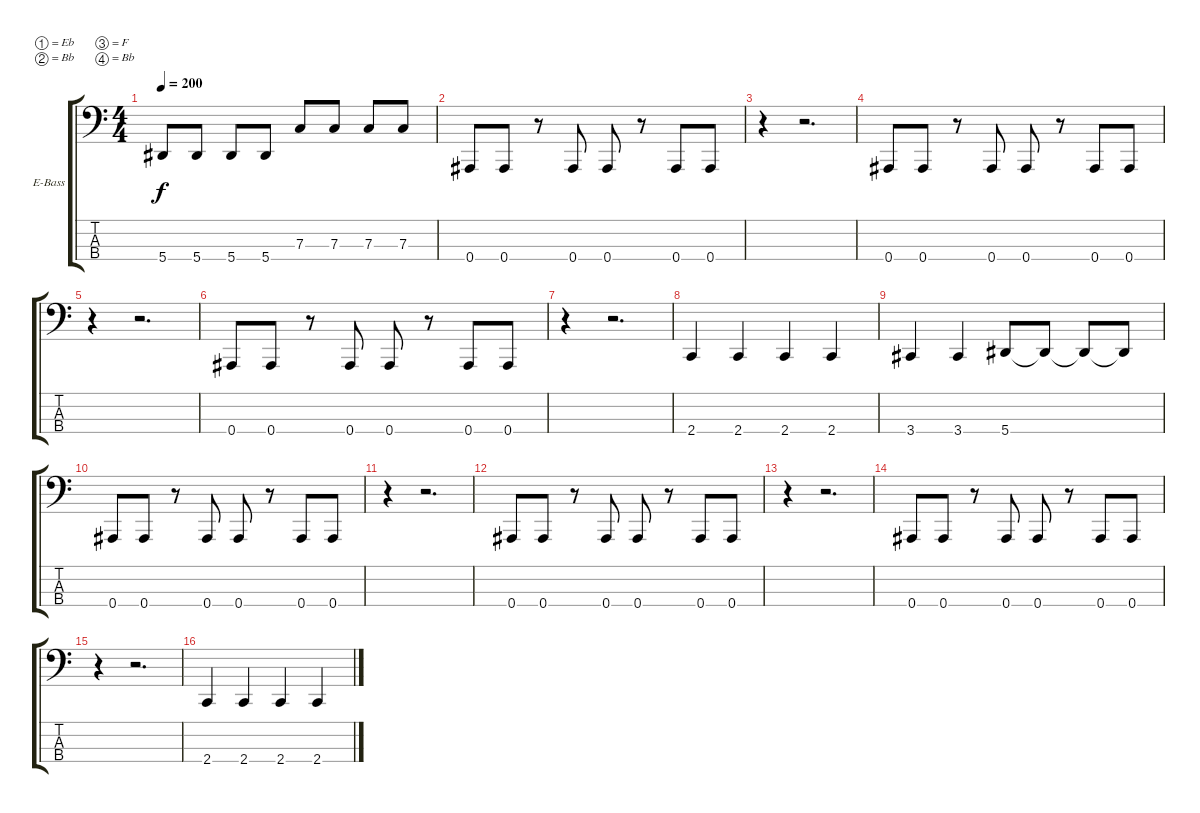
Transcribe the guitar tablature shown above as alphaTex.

\defaultSystemsLayout 4
\bracketExtendMode groupsimilarinstruments
\firstSystemTrackNameOrientation horizontal
\otherSystemsTrackNameOrientation horizontal
\track ("Electric Bass" "E-Bass") {instrument electricbassfinger}
\staff {score tabs}
\tuning (Eb2 Bb1 F1 Bb0)
\ts (4 4)
\tempo 200
\clef f4
\scale
0.333333
\ks c
5.4.8{dy f} 5.4.8 5.4.8 5.4.8 7.3.8 7.3.8 7.3.8 7.3.8 |
\scale
0.333333 0.4.8 0.4.8 r.8 0.4.8 0.4.8 r.8 0.4.8 0.4.8 |
\scale
0.333333 r.4 r.2{d} |
\scale
0.333333 0.4.8 0.4.8 r.8 0.4.8 0.4.8 r.8 0.4.8 0.4.8 |
\scale
0.333333 r.4 r.2{d} |
\scale
0.333333 0.4.8 0.4.8 r.8 0.4.8 0.4.8 r.8 0.4.8 0.4.8 |
\scale
0.333333 r.4 r.2{d} |
\scale
0.333333 2.4.4 2.4.4 2.4.4 2.4.4 |
\scale
0.333333 3.4.4 3.4.4 5.4.8 5.4{t}.8 5.4{t}.8 5.4{t}.8 |
\scale
0.333333 0.4.8 0.4.8 r.8 0.4.8 0.4.8 r.8 0.4.8 0.4.8 |
\scale
0.333333 r.4 r.2{d} |
\scale
0.333333 0.4.8 0.4.8 r.8 0.4.8 0.4.8 r.8 0.4.8 0.4.8 |
\scale
0.333333 r.4 r.2{d} |
\scale
0.333333 0.4.8 0.4.8 r.8 0.4.8 0.4.8 r.8 0.4.8 0.4.8 |
\scale
0.333333 r.4 r.2{d} |
\scale
0.333333 2.4.4 2.4.4 2.4.4 2.4.4
